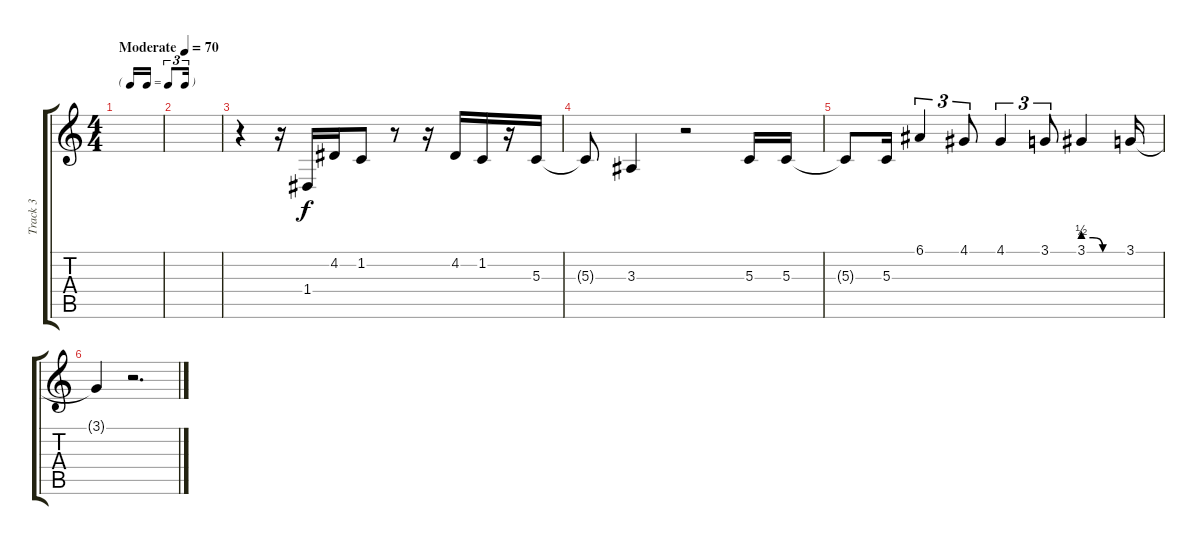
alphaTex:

\track ("Track 3" "Track 3") {instrument lead1square}
\staff {score tabs}
\tuning (E4 B3 G3 D3 A2 E2) {hide}
\ts (4 4)
\tf triplet16th
\tempo (70 "Moderate")
\clef g2
\ks c
|
|
r.4 r.16 1.4.16 4.2.16 1.2.8 r.8 r.16 4.2.16 1.2.16 r.16 5.3.16 |
5.3{t}.8 3.3.4 r.2 5.3.16 5.3.16 |
5.3{t}.8 5.3.16 6.1.4{tu (3 2)} 4.1.8{tu (3 2)} 4.1.4{tu (3 2)} 3.1.8{tu (3 2)} 3.1{be (custom 0 2 15 2 30 0 60 0)}.4 3.1.16 |
3.1{t}.4 r.2{d}
